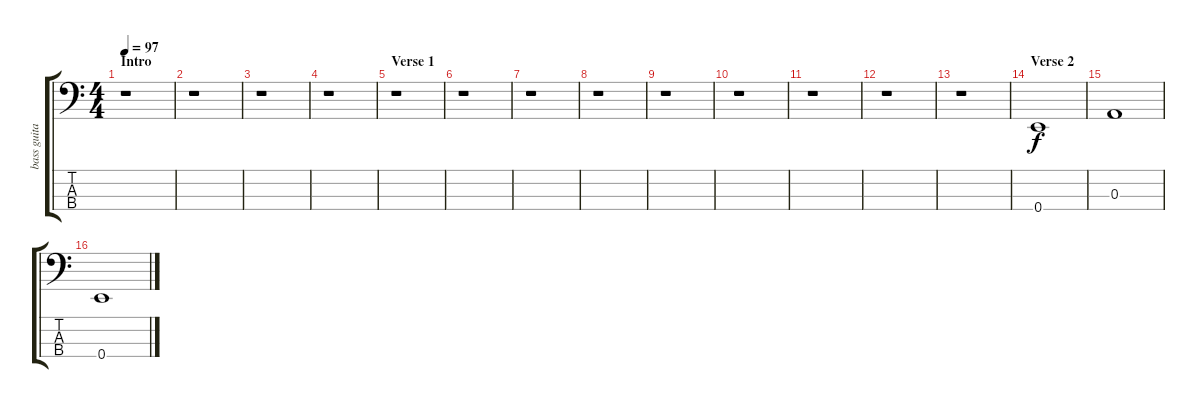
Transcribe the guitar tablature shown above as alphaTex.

\track ("bass guitar - andi" "bass guita") {instrument electricbassfinger}
\staff {score tabs}
\tuning (G2 D2 A1 E1) {hide}
\ts (4 4)
\section ("" "Intro")
\tempo 97
\clef f4
\ks c
r.1{dy f instrument electricbassfinger} |
r.1 |
r.1 |
r.1 |
\section ("" "Verse 1")
r.1 |
r.1 |
r.1 |
r.1 |
r.1 |
r.1 |
r.1 |
r.1 |
r.1 |
\section ("" "Verse 2")
0.4.1 |
0.3.1 |
0.4.1
